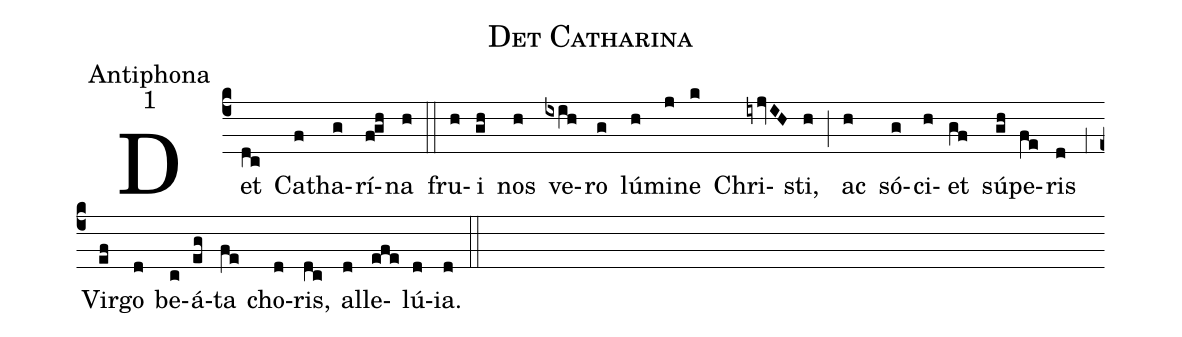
name:Det Catharina;
office-part:Antiphona;
mode:1;
%%
(c4) Det(dc) Ca(f)tha(g)rí(f!gh)na(h) (::) fru(h)i(gh) nos(h) ve(ixih)ro(g) lú(h)mi(j)ne(k) Chri(iyjvIH)sti,(h) (;) ac(h) só(g)ci(h)et(gf) sú(gh)pe(fe)ris(d) (;1) Vir(ef)go(d) be(c)á(eg)ta(fe) cho(d)ris,(dc) al(d)le(efe)lú(d)ia.(d) (::)
